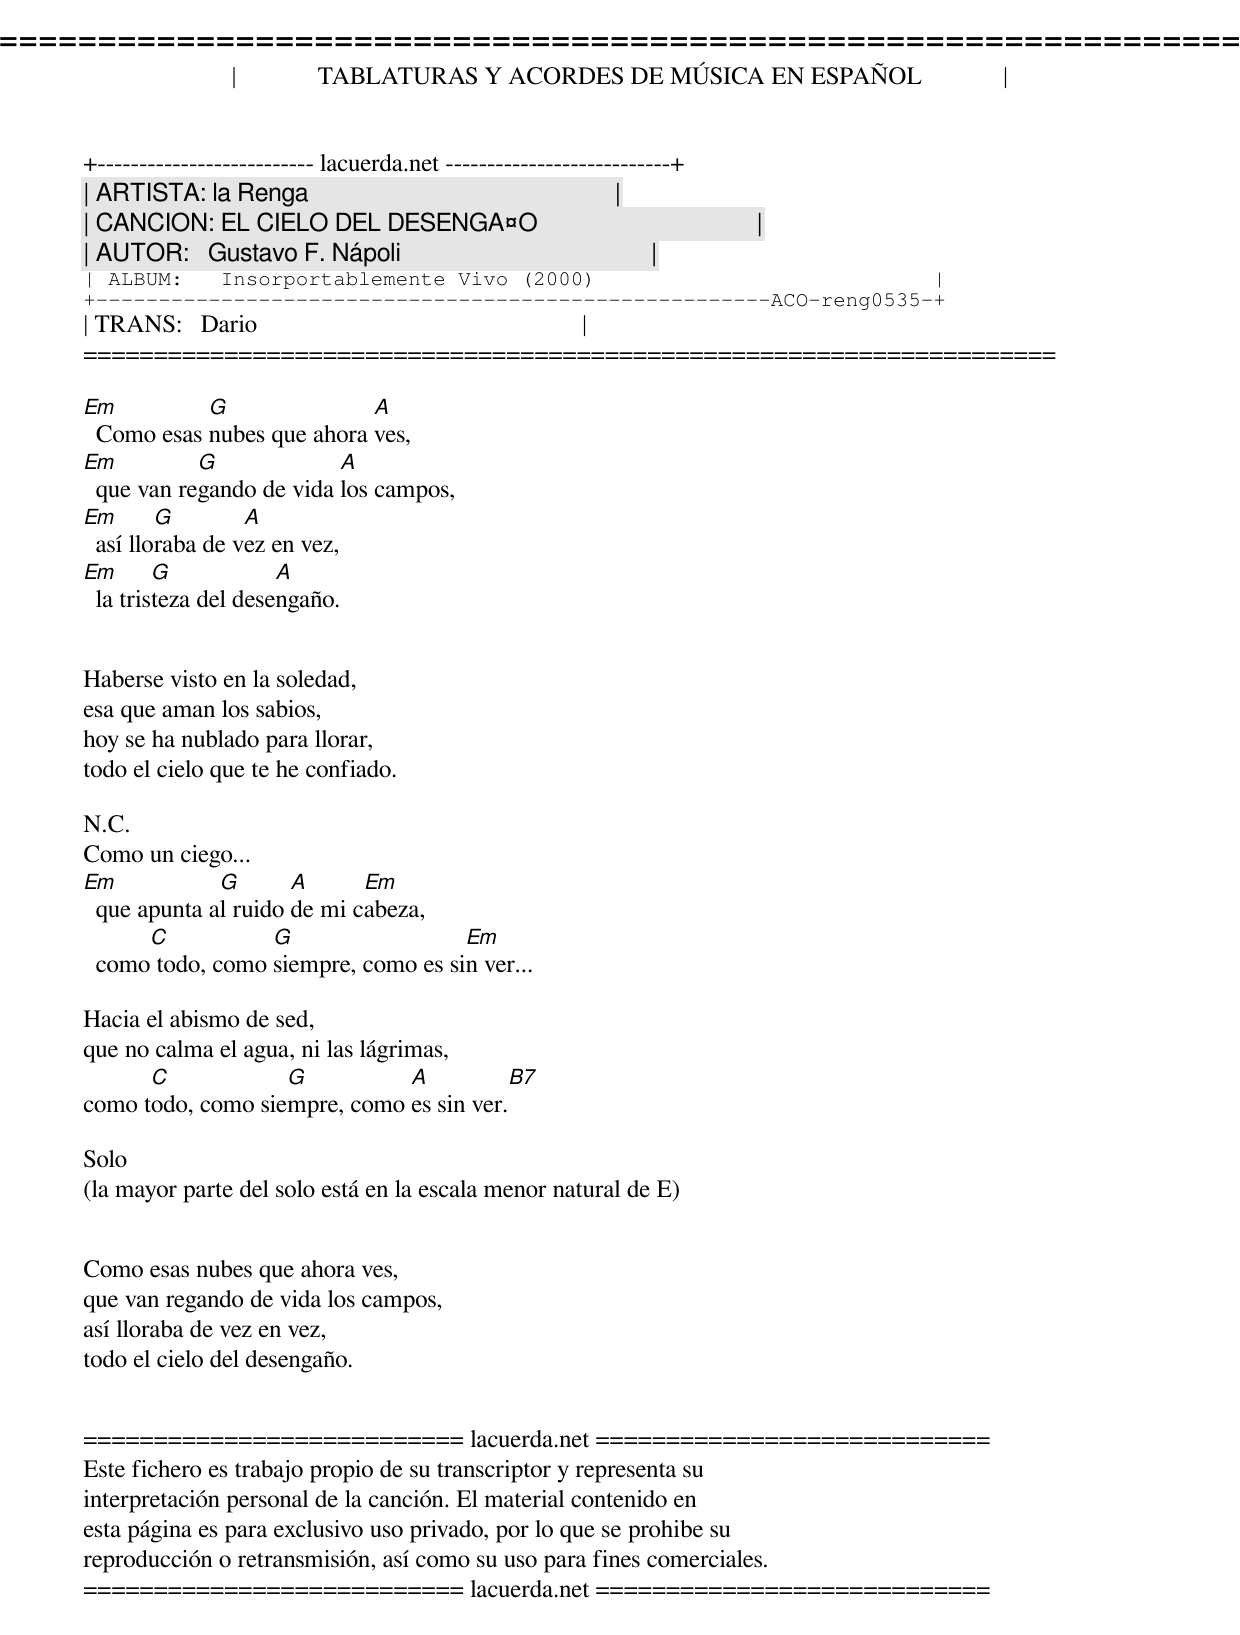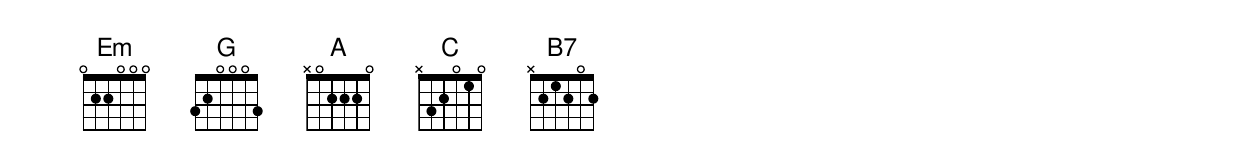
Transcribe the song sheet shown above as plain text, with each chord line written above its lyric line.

=====================================================================
|             TABLATURAS Y ACORDES DE MÚSICA EN ESPAÑOL             |
+-------------------------- lacuerda.net ---------------------------+
| ARTISTA: la Renga                                                 |
| CANCION: EL CIELO DEL DESENGA¤O                                   |
| AUTOR:   Gustavo F. Nápoli                                        |
| ALBUM:   Insorportablemente Vivo (2000)                           |
+------------------------------------------------------ACO-reng0535-+
| TRANS:   Dario                                                    |
=====================================================================

Em          G               A
  Como esas nubes que ahora ves,
Em          G             A
  que van regando de vida los campos,
Em       G        A
  así lloraba de vez en vez,
Em       G            A
  la tristeza del desengaño.


Haberse visto en la soledad,
esa que aman los sabios,
hoy se ha nublado para llorar,
todo el cielo que te he confiado.

N.C.
Como un ciego...
Em            G       A      Em
  que apunta al ruido de mi cabeza,
      C           G                  Em
  como todo, como siempre, como es sin ver...

Hacia el abismo de sed,
que no calma el agua, ni las lágrimas,
      C            G          A            B7
como todo, como siempre, como es sin ver.

Solo
(la mayor parte del solo está en la escala menor natural de E)


Como esas nubes que ahora ves,
que van regando de vida los campos,
así lloraba de vez en vez,
todo el cielo del desengaño.


=========================== lacuerda.net ============================
Este fichero es trabajo propio de su transcriptor y representa su
interpretación personal de la canción. El material contenido en
esta página es para exclusivo uso privado, por lo que se prohibe su
reproducción o retransmisión, así como su uso para fines comerciales.
=========================== lacuerda.net ============================
